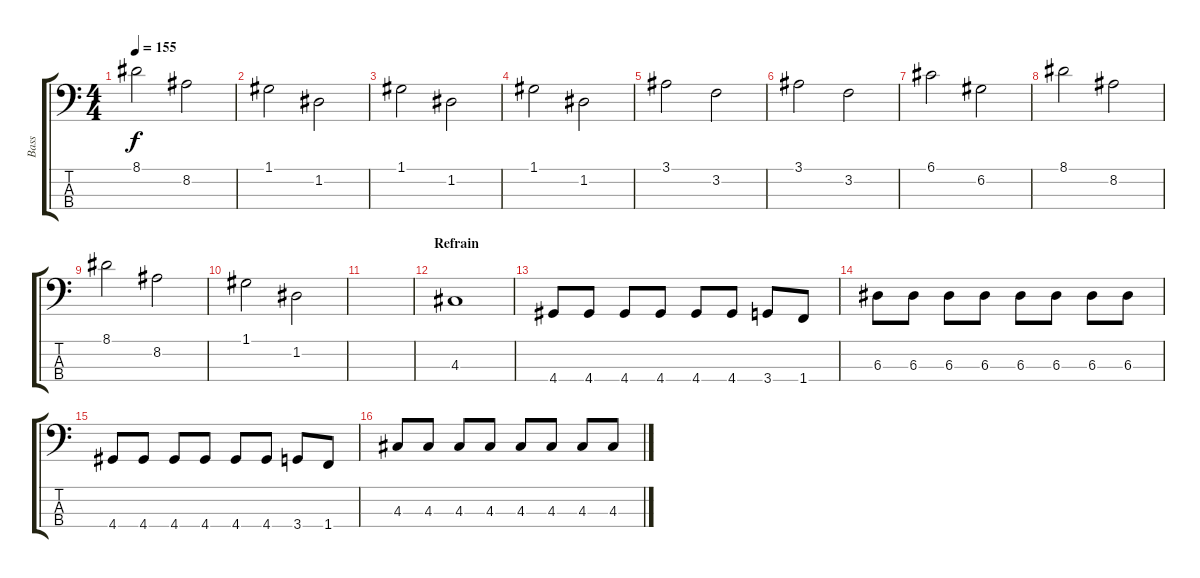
\track ("Bass" "Bass") {instrument electricbassfinger}
\staff {score tabs}
\tuning (G2 D2 A1 E1) {hide}
\ts (4 4)
\tempo 155
\clef f4
\ks c
8.1.2{dy f} 8.2.2 |
1.1.2 1.2.2 |
1.1.2 1.2.2 |
1.1.2 1.2.2 |
3.1.2 3.2.2 |
3.1.2 3.2.2 |
6.1.2 6.2.2 |
8.1.2 8.2.2 |
8.1.2 8.2.2 |
1.1.2 1.2.2 |
|
\section ("" "Refrain")
4.3.1 |
4.4.8 4.4.8 4.4.8 4.4.8 4.4.8 4.4.8 3.4.8 1.4.8 |
6.3.8 6.3.8 6.3.8 6.3.8 6.3.8 6.3.8 6.3.8 6.3.8 |
4.4.8 4.4.8 4.4.8 4.4.8 4.4.8 4.4.8 3.4.8 1.4.8 |
4.3.8 4.3.8 4.3.8 4.3.8 4.3.8 4.3.8 4.3.8 4.3.8
